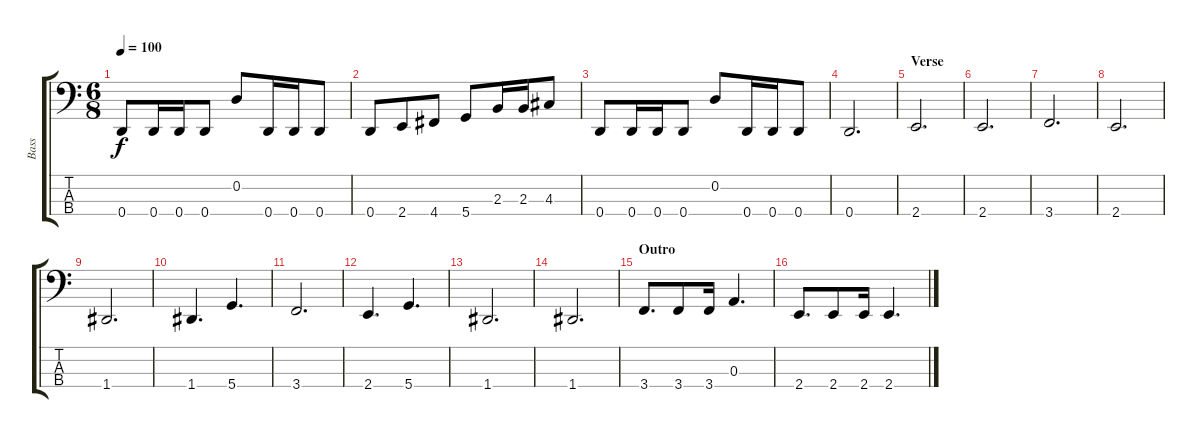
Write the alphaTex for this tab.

\track ("Bass" "Bass") {instrument electricbasspick}
\staff {score tabs}
\tuning (G2 D2 A1 D1) {hide}
\ts (6 8)
\tempo 100
\clef f4
\ks c
0.4.8{dy f} 0.4.16 0.4.16 0.4.8 0.2.8 0.4.16 0.4.16 0.4.8 |
0.4.8 2.4.8 4.4.8 5.4.8 2.3.16 2.3.16 4.3.8 |
0.4.8 0.4.16 0.4.16 0.4.8 0.2.8 0.4.16 0.4.16 0.4.8 |
0.4.2{d} |
\section ("" "Verse")
2.4.2{d} |
2.4.2{d} |
3.4.2{d} |
2.4.2{d} |
1.4.2{d} |
1.4.4{d} 5.4.4{d} |
3.4.2{d} |
2.4.4{d} 5.4.4{d} |
1.4.2{d} |
1.4.2{d} |
\section ("" "Outro")
3.4.8{d} 3.4.8 3.4.16 0.3.4{d} |
2.4.8{d} 2.4.8 2.4.16 2.4.4{d}
